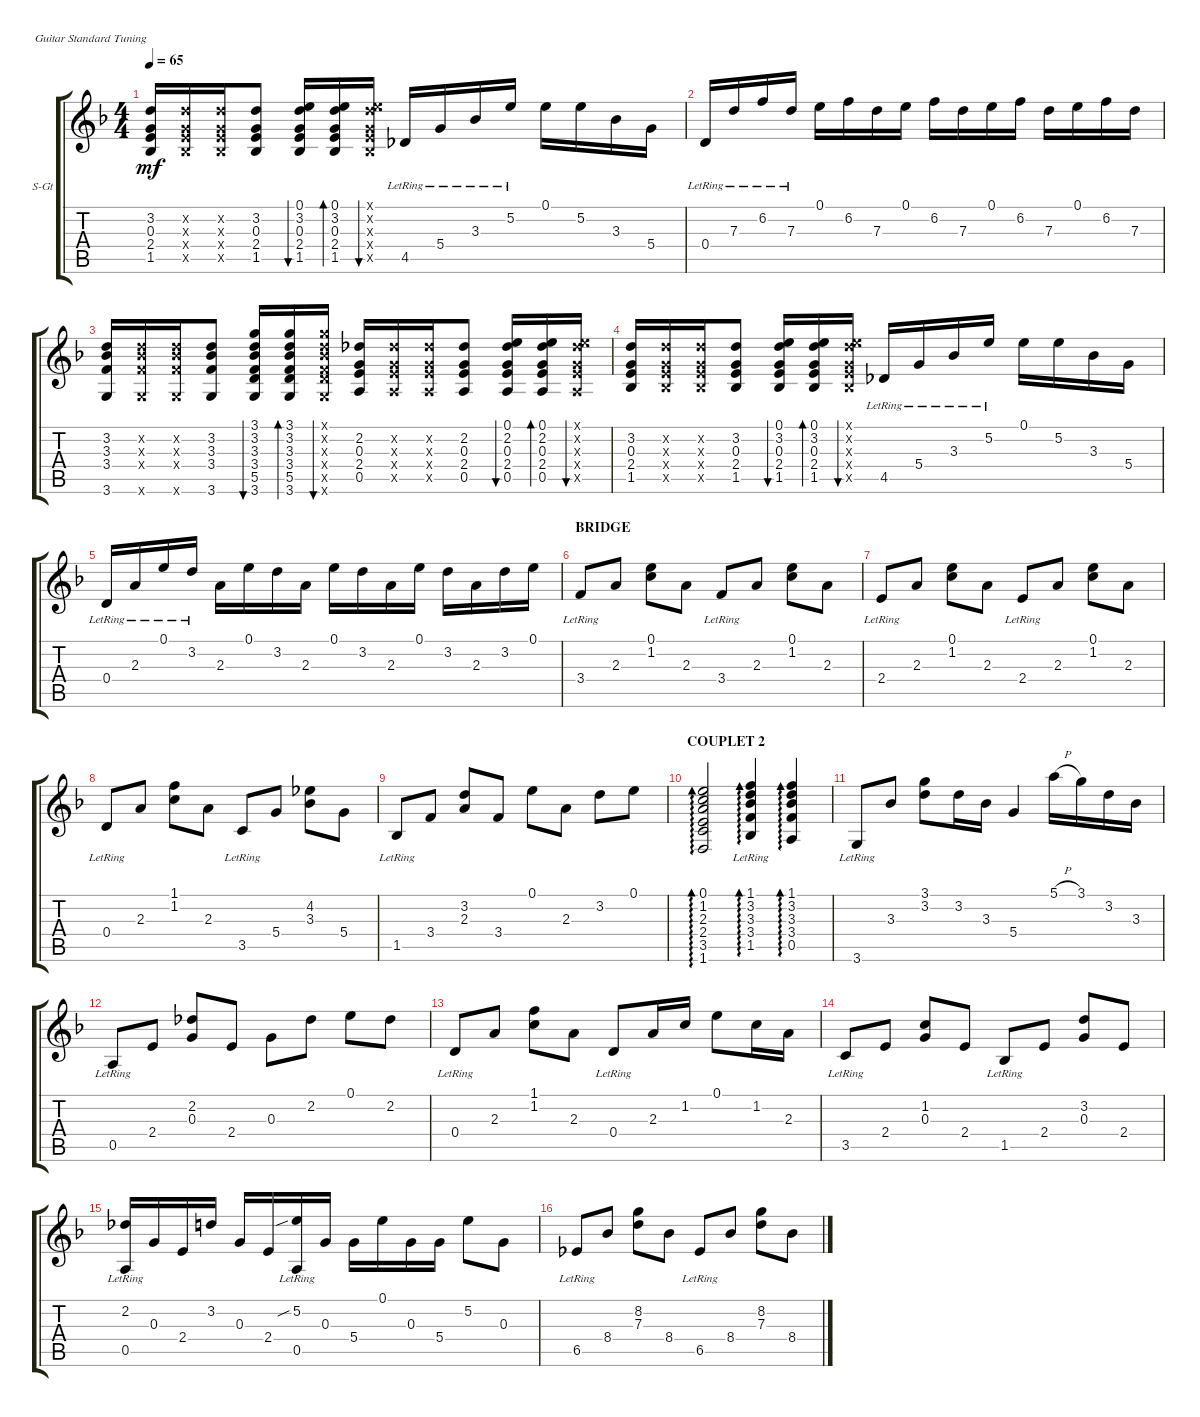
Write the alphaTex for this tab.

\defaultSystemsLayout 4
\bracketExtendMode groupsimilarinstruments
\firstSystemTrackNameOrientation horizontal
\otherSystemsTrackNameOrientation horizontal
\track ("Steel Guitar" "S-Gt") {instrument acousticguitarsteel}
\staff {score tabs}
\tuning (E4 B3 G3 D3 A2 E2)
\ts (4 4)
\tempo 65
\clef g2
\ks f
(2.4 0.3 3.2 1.5).16{dy mf} (2.4{x} 0.3{x} 3.2{x} 1.5{x}).16 (2.4{x} 0.3{x} 3.2{x} 1.5{x}).16 (2.4 0.3 3.2 1.5).8 (1.5 2.4 0.3 3.2 0.1).16{bu 30} (1.5 2.4 0.3 3.2 0.1).16{bd 30} (1.5{x} 2.4{x} 0.3{x} 3.2{x} 0.1{x}).16{bu 30} 4.5{lr}.16 5.4{lr}.16 3.3{lr}.16 5.2{lr}.16 0.1.16 5.2.16 3.3.16 5.4.16 |
0.4{lr}.16 7.3{lr}.16 6.2{lr}.16 7.3{lr}.16 0.1.16 6.2.16 7.3.16 0.1.16 6.2.16 7.3.16 0.1.16 6.2.16 7.3.16 0.1.16 6.2.16 7.3.16 |
(3.6 3.4 3.3 3.2).16 (3.6{x} 3.4{x} 3.3{x} 3.2{x}).16 (3.6{x} 3.4{x} 3.3{x} 3.2{x}).16 (3.6 3.4 3.3 3.2).8 (3.6 5.5 3.4 3.3 3.2 3.1).16{bu 30} (3.6 5.5 3.4 3.3 3.2 3.1).16{bd 30} (3.6{x} 5.5{x} 3.4{x} 3.3{x} 3.2{x} 3.1{x}).16{bu 30} (2.4 0.3 2.2 0.5).16 (2.4{x} 0.3{x} 2.2{x} 0.5{x}).16 (2.4{x} 0.3{x} 2.2{x} 0.5{x}).16 (2.4 0.3 2.2 0.5).8 (0.5 2.4 0.3 2.2 0.1).16{bu 30} (0.5 2.4 0.3 2.2 0.1).16{bd 30} (0.5{x} 2.4{x} 0.3{x} 2.2{x} 0.1{x}).16{bu 30} |
(2.4 0.3 3.2 1.5).16 (2.4{x} 0.3{x} 3.2{x} 1.5{x}).16 (2.4{x} 0.3{x} 3.2{x} 1.5{x}).16 (2.4 0.3 3.2 1.5).8 (1.5 2.4 0.3 3.2 0.1).16{bu 30} (1.5 2.4 0.3 3.2 0.1).16{bd 30} (1.5{x} 2.4{x} 0.3{x} 3.2{x} 0.1{x}).16{bu 30} 4.5{lr}.16 5.4{lr}.16 3.3{lr}.16 5.2{lr}.16 0.1.16 5.2.16 3.3.16 5.4.16 |
0.4{lr}.16 2.3{lr}.16 0.1{lr}.16 3.2{lr}.16 2.3.16 0.1.16 3.2.16 2.3.16 0.1.16 3.2.16 2.3.16 0.1.16 3.2.16 2.3.16 3.2.16 0.1.16 |
\section ("" "BRIDGE")
3.4{lr}.8 2.3.8 (1.2 0.1).8 2.3.8 3.4{lr}.8 2.3.8 (1.2 0.1).8 2.3.8 |
2.4{lr}.8 2.3.8 (1.2 0.1).8 2.3.8 2.4{lr}.8 2.3.8 (1.2 0.1).8 2.3.8 |
0.4{lr}.8 2.3.8 (1.2 1.1).8 2.3.8 3.5{lr}.8 5.4.8 (3.3 4.2).8 5.4.8 |
1.5{lr}.8 3.4.8 (2.3 3.2).8 3.4.8 0.1.8 2.3.8 3.2.8 0.1.8 |
\section ("" "COUPLET 2")
(3.5 2.4 2.3 1.2 0.1 1.6).2{ad 0} (1.5{lr} 3.4 3.3 3.2 1.1).4{ad 0} (0.5 3.4 3.3 3.2 1.1).4{ad 0} |
3.6{lr}.8 3.3.8 (3.2 3.1).8 3.2.16 3.3.16 5.4.4 5.1{h}.16 3.1.16 3.2.16 3.3.16 |
0.5{lr}.8 2.4.8 (0.3 2.2).8 2.4.8 0.3.8 2.2.8 0.1.8 2.2.8 |
0.4{lr}.8 2.3.8 (1.2 1.1).8 2.3.8 0.4{lr}.8 2.3.16 1.2.16 0.1.8 1.2.16 2.3.16 |
3.5{lr}.8 2.4.8 (0.3 1.2).8 2.4.8 1.5{lr}.8 2.4.8 (0.3 3.2).8 2.4.8 |
(0.5{lr} 2.2).16 0.3.16 2.4.16 3.2.16 0.3.16 2.4.16 (5.2{sib} 0.5{lr}).16 0.3.16 5.4.16 0.1.16 0.3.16 5.4.16 5.2.8 0.3.8 |
6.5{lr}.8 8.4.8 (7.3 8.2).8 8.4.8 6.5{lr}.8 8.4.8 (7.3 8.2).8 8.4.8
